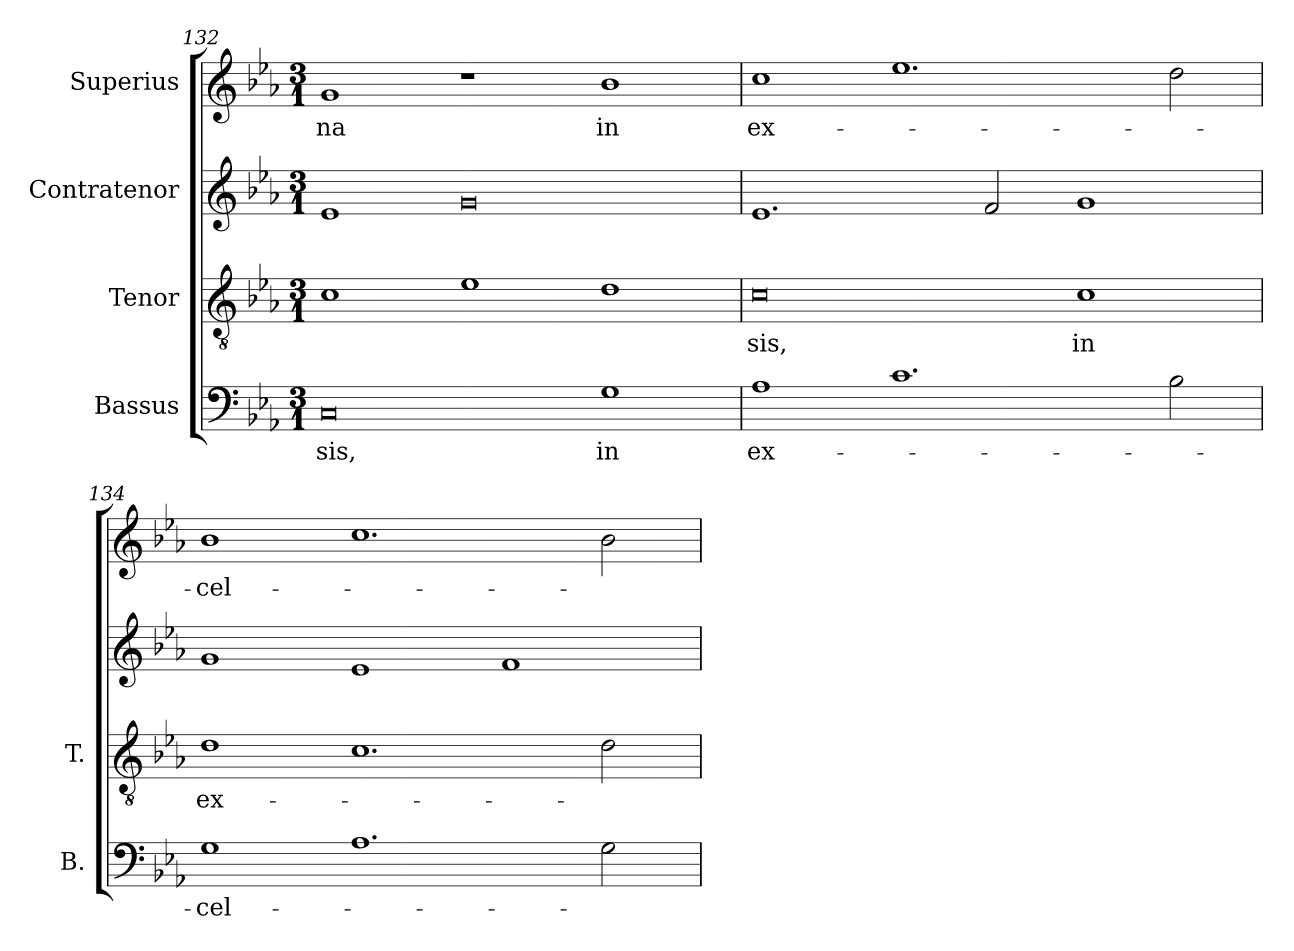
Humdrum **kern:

**kern	**text	**kern	**text	**kern	**kern	**text
*part4	*part4	*part3	*part3	*part2	*part1	*part1
*staff4	*staff4	*staff3	*staff3	*staff2	*staff1	*staff1
*I"Bassus	*	*I"Tenor	*	*I"Contratenor	*I"Superius	*
*I'B.	*	*I'T.	*	*	*	*
*clefF4	*	*clefGv2	*	*clefG2	*clefG2	*
*	*	*ITrd7c12	*	*ITrd7c12	*	*
*k[b-e-a-]	*	*k[b-e-a-]	*	*k[b-e-a-]	*k[b-e-a-]	*
*E-:	*	*E-:	*	*E-:	*E-:	*
*M3/1	*	*M3/1	*	*M3/1	*M3/1	*
=132	=132	=132	=132	=132	=132	=132
!	!LO:LY:b:color=#000000	!	!	!	!	!
!	!	!	!	!	!	!LO:LY:b:color=#000000
0Ci	-sis,	1Ci	.	1E-i	1gi	-na
.	.	1E-i	.	0Gi	1r	.
!	!LO:LY:b:color=#000000	!	!	!	!	!
!	!	!	!	!	!	!LO:LY:b:color=#000000
1Gi	in	1Di	.	.	1b-i	in
!!LO:LB:g=z
=133	=133	=133	=133	=133	=133	=133
!	!LO:LY:b:color=#000000	!	!	!	!	!
!	!	!	!LO:LY:b:color=#000000	!	!	!
!	!	!	!	!	!	!LO:LY:b:color=#000000
1A-i	ex-	0Ci	-sis,	1.E-i	1cci	ex-
1.ci	.	.	.	.	1.ee-i	.
.	.	.	.	2Fi/	.	.
!	!	!	!LO:LY:b:color=#000000	!	!	!
.	.	1Ci	in	1Gi	.	.
2B-i\	.	.	.	.	2ddi\	.
=134	=134	=134	=134	=134	=134	=134
!	!LO:LY:b:color=#000000	!	!	!	!	!
!	!	!	!LO:LY:b:color=#000000	!	!	!
!	!	!	!	!	!	!LO:LY:b:color=#000000
1Gi	-cel-	1Di	ex-	1Gi	1b-i	-cel-
1.A-i	.	1.Ci	.	1E-i	1.cci	.
.	.	.	.	1Fi	.	.
2Gi\	.	2Di\	.	.	2b-i\	.
=	=	=	=	=	=	=
*-	*-	*-	*-	*-	*-	*-
